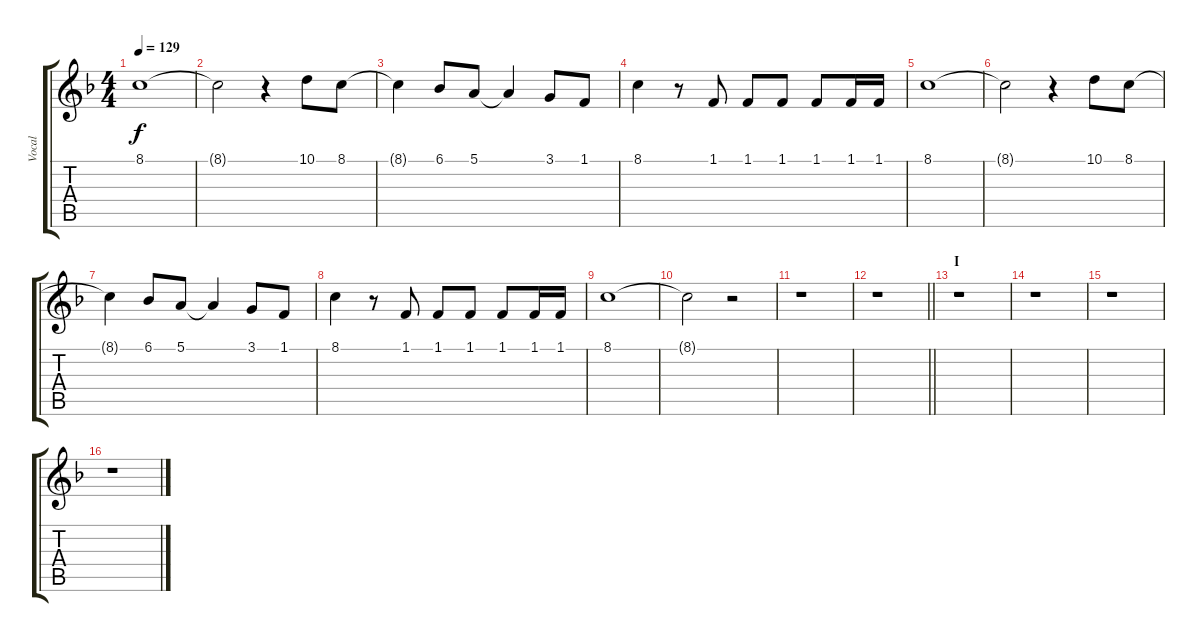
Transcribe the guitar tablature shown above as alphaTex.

\track ("Vocal" "Vocal") {instrument flute}
\staff {score tabs}
\tuning (E4 B3 G3 D3 A2 E2) {hide}
\ts (4 4)
\tempo 129
\clef g2
\ks f
8.1.1{dy f} |
8.1{t}.2 r.4 10.1.8 8.1.8 |
8.1{t}.4 6.1.8 5.1.8 5.1{t}.4 3.1.8 1.1.8 |
8.1.4 r.8 1.1.8 1.1.8 1.1.8 1.1.8 1.1.16 1.1.16 |
8.1.1 |
8.1{t}.2 r.4 10.1.8 8.1.8 |
8.1{t}.4 6.1.8 5.1.8 5.1{t}.4 3.1.8 1.1.8 |
8.1.4 r.8 1.1.8 1.1.8 1.1.8 1.1.8 1.1.16 1.1.16 |
8.1.1 |
8.1{t}.2 r.2 |
r.1 |
\barLineRight lightlight
r.1 |
\section ("" "I")
r.1 |
r.1 |
r.1 |
r.1
